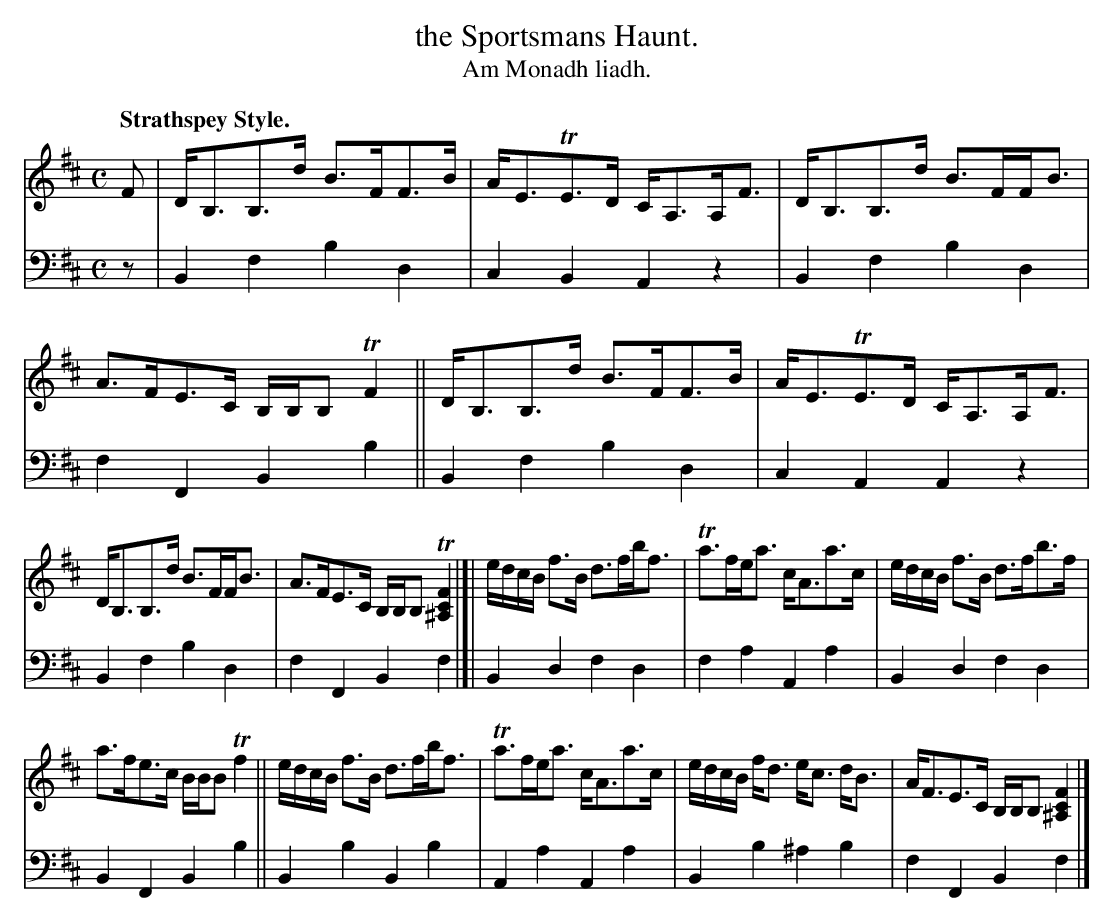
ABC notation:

X:1
T: the Sportsmans Haunt.
T: Am Monadh liadh.
M: C
L: 1/8
Q: "Strathspey Style."
K: Bm
V: 1 staves=2
F |\
D<B,B,>d B>FF>B | A<ETE>D C<A,A,<F | D<B,B,>d B>FF<B | A>FE>C B,/B,/B, TF2 || D<B,B,>d B>FF>B | A<ETE>D C<A,A,<F |
D<B,B,>d B>FF<B | A>FE>C B,/B,/B, T[F2C2^A,2] |[| e/d/c/B/ f>B d>fb<f | Ta>fe<a c<Aa>c | e/d/c/B/ f>B d>fb>f |
a>fe>c B/B/B Tf2 || e/d/c/B/ f>B d>fb<f | Ta>fe<a c<Aa>c | e/d/c/B/ f<d e<c d<B | A<FE>C B,/B,/B, [F2C2^A,2] |]
V: 2 clef=bass middle=d
z |\
B2f2 b2d2 | c2B2 A2z2 | B2f2 b2d2 | f2F2 B2b2 || B2f2 b2d2 |
c2A2 A2z2 | B2f2 b2d2 | f2F2 B2f2 |[| B2d2 f2d2 | f2a2 A2a2 | B2d2 f2d2 |
B2F2 B2b2 || B2b2 B2b2 | A2a2 A2a2 | B2b2 ^a2b2 | f2F2 B2f2 |]
